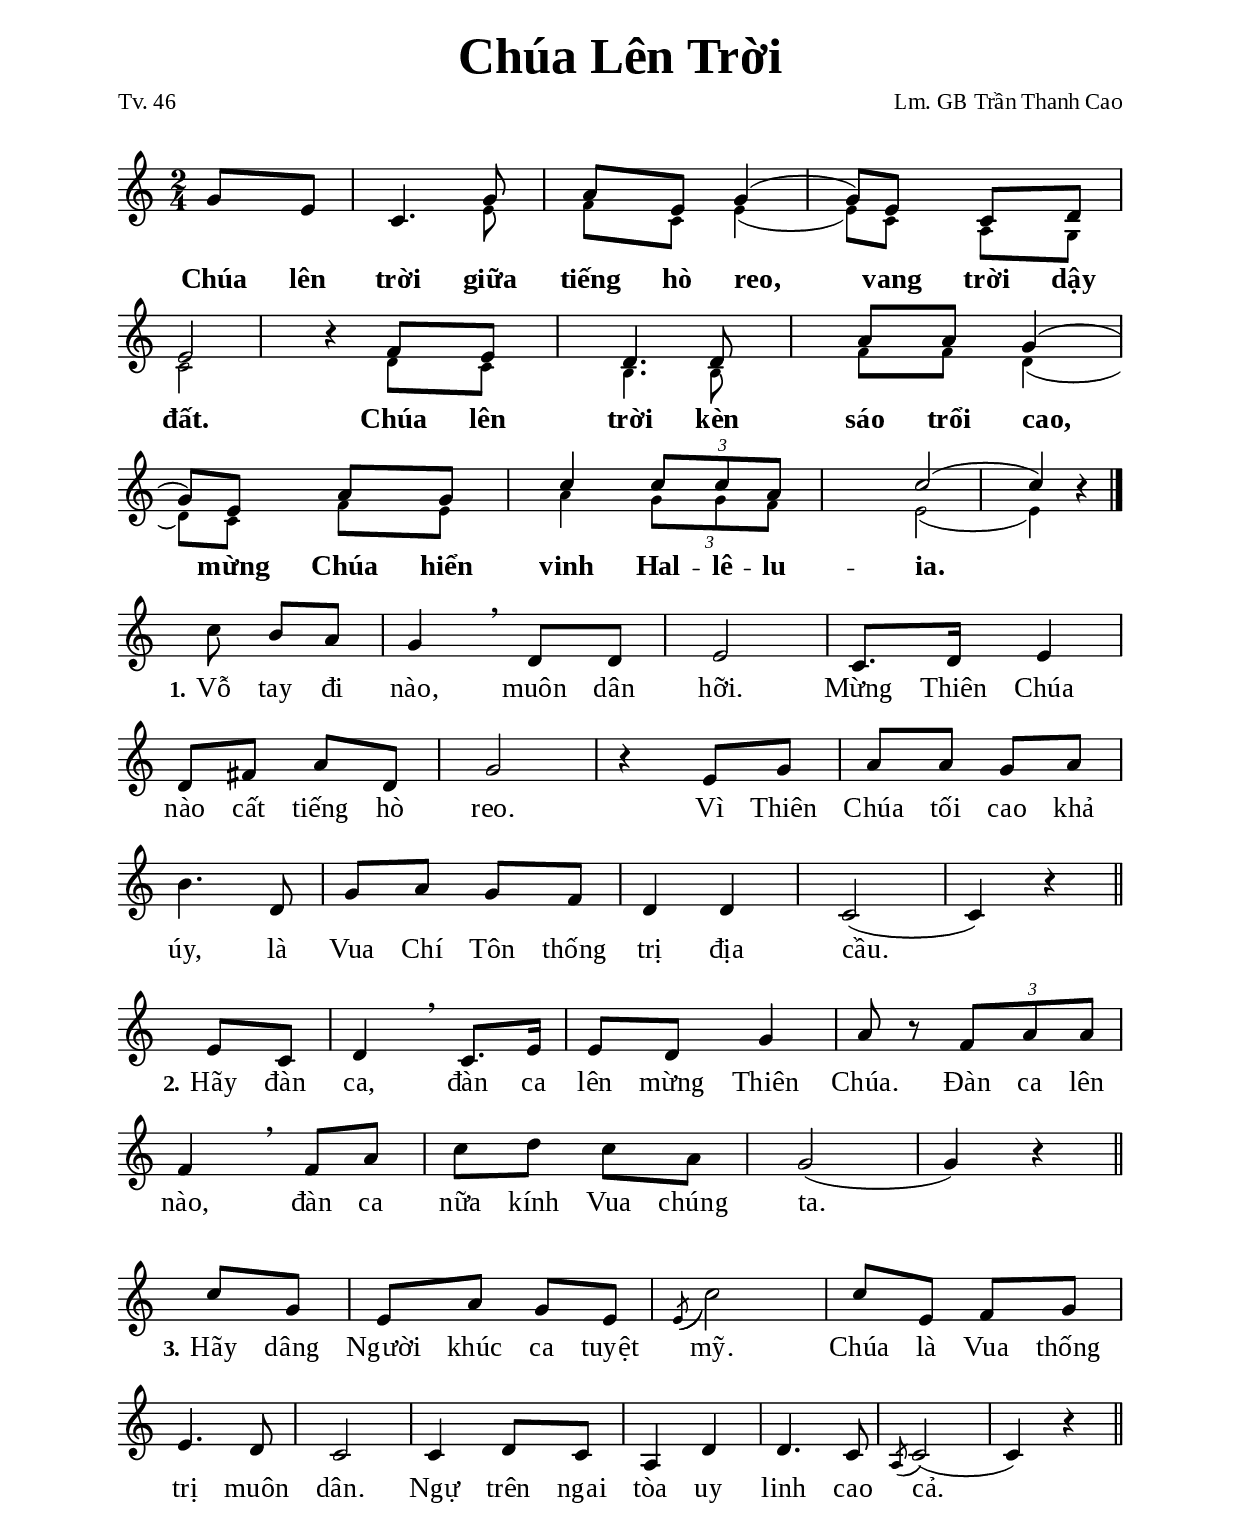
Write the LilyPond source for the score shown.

% Cài đặt chung
\version "2.22.1"
\include "english.ly"

\header {
  title = \markup { \fontsize #3 "Chúa Lên Trời" }
  poet = "Tv. 46"
  composer = "Lm. GB Trần Thanh Cao"
  arranger = " "
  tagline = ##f
}

\paper {
  #(set-paper-size "a4")
  top-margin = 10\mm
  bottom-margin = 10\mm
  left-margin = 20\mm
  right-margin = 20\mm
  indent = #0
  #(define fonts
    (make-pango-font-tree
      "Liberation Serif"
      "Liberation Serif"
      "Liberation Serif"
      (/ 20 20)))
  page-count = #1
}

% Nhạc điệp khúc
nhacDiepKhucSop = \relative c'' {
  \partial 4 g8 e |
  c4. g'8 |
  a e g4 ( |
  g8) e c d |
  e2 |
  r4 f8 e |
  d4. d8 |
  a' a g4 ( |
  g8) e a g |
  c4 \tuplet 3/2 { c8 c a } |
  c2 ( |
  c4) r \bar "|."
}

nhacDiepKhucBas = \relative c' {
  \override NoteHead.font-size = #-2
  \skip 4
  \skip 4. e8 |
  f c e4 ( |
  e8) c a g |
  c2 |
  r4 d8 c |
  b4. b8 |
  f' f d4 ( |
  d8) c f e |
  a4 \tuplet 3/2 { g8 g f } |
  e2 ( |
  e4) r
}

% Nhạc phiên khúc
nhacPhienKhucMot = \relative c'' {
  \partial 4. c8 b a |
  g4 \breathe d8 d |
  e2 |
  c8. d16 e4 
  d8 fs a d, |
  g2 |
  r4 e8 g |
  a a g a |
  b4. d,8 |
  g a g f |
  d4 d |
  c2 ( |
  c4) r \bar "||"
}

nhacPhienKhucHai = \relative c' {
  \partial 4 e8 c |
  d4 \breathe c8. e16 |
  e8 d g4 |
  a8 r \tuplet 3/2 { f8 a a } |
  f4 \breathe f8 a |
  c d c a |
  g2 ( |
  g4) r \bar "||"
}

nhacPhienKhucBa = \relative c'' {
  \partial 4 c8 g |
  e a g e |
  \acciaccatura e8 (c'2) |
  c8 e, f g |
  e4. d8 |
  c2 |
  c4 d8 c |
  a4 d |
  d4. c8 |
  \acciaccatura a8 c2 ( |
  c4) r \bar "||"
}

% Lời điệp khúc
loiDiepKhuc = \lyricmode {
  Chúa lên trời giữa tiếng hò reo, vang trời dậy đất.
  Chúa lên trời kèn sáo trổi cao, mừng Chúa hiển vinh
  Hal -- lê -- lu -- ia.
}

% Lời phiên khúc
loiPhienKhucMot = \lyricmode {
  \set stanza = #"1."
  Vỗ tay đi nào, muôn dân hỡi.
  Mừng Thiên Chúa nào cất tiếng hò reo.
  Vì Thiên Chúa tối cao khả úy,
  là Vua Chí Tôn thống trị địa cầu.
}

loiPhienKhucHai = \lyricmode {
  \set stanza = #"2."
  Hãy đàn ca, đàn ca lên mừng Thiên Chúa.
  Đàn ca lên nào, đàn ca nữa kính Vua chúng ta.
}

loiPhienKhucBa = \lyricmode {
  \set stanza = #"3."
  Hãy dâng Người khúc ca tuyệt mỹ.
  Chúa là Vua thống trị muôn dân.
  Ngự trên ngai tòa uy linh cao cả.
}


% Dàn trang
\score {
  \new ChoirStaff <<
    \new Staff = diepKhuc \with {
        \consists "Merge_rests_engraver"
        %\magnifyStaff #(magstep +1)
      }
      <<
      \new Voice = beSop {
        \voiceOne \key c \major \time 2/4 \nhacDiepKhucSop
      }
      \new Voice = beBas {
        \voiceTwo \key c \major \time 2/4 \nhacDiepKhucBas
      }
    >>
    \new Lyrics \lyricsto beSop \loiDiepKhuc
  >>
  \layout {
    \override Lyrics.LyricText.font-series = #'bold
    \override Lyrics.LyricText.font-size = #+2
    \override Lyrics.LyricSpace.minimum-distance = #4.0
    \override Score.BarNumber.break-visibility = ##(#f #f #f)
    \override Score.SpacingSpanner.uniform-stretching = ##t
    \override Score.SpacingSpanner packed-spacing = ##t
  }
}

\score {
  \new ChoirStaff <<
    \new Staff = phienKhuc \with {
        %\magnifyStaff #(magstep +1)
      }
      <<
      \new Voice = beSop {
        \key c \major \time 2/4 \nhacPhienKhucMot
      }
    >>
    \new Lyrics \lyricsto beSop \loiPhienKhucMot
  >>
  \layout {
    \override Staff.TimeSignature.transparent = ##t
    \override Lyrics.LyricText.font-size = #+2
    \override Lyrics.LyricSpace.minimum-distance = #2.5
    \override Score.BarNumber.break-visibility = ##(#f #f #f)
    \override Score.SpacingSpanner.uniform-stretching = ##t
  }
}

\score {
  \new ChoirStaff <<
    \new Staff = phienKhuc \with {
        %\magnifyStaff #(magstep +1)
      }
      <<
      \new Voice = beSop {
        \key c \major \time 2/4 \nhacPhienKhucHai
      }
    >>
    \new Lyrics \lyricsto beSop \loiPhienKhucHai
  >>
  \layout {
    \override Staff.TimeSignature.transparent = ##t
    \override Lyrics.LyricText.font-size = #+2
    \override Lyrics.LyricSpace.minimum-distance = #2.5
    \override Score.BarNumber.break-visibility = ##(#f #f #f)
    \override Score.SpacingSpanner.uniform-stretching = ##t
  }
}

\score {
  \new ChoirStaff <<
    \new Staff = phienKhuc \with {
        %\magnifyStaff #(magstep +1)
      }
      <<
      \new Voice = beSop {
        \key c \major \time 2/4 \nhacPhienKhucBa
      }
    >>
    \new Lyrics \lyricsto beSop \loiPhienKhucBa
  >>
  \layout {
    \override Staff.TimeSignature.transparent = ##t
    \override Lyrics.LyricText.font-size = #+2
    \override Lyrics.LyricSpace.minimum-distance = #2.5
    \override Score.BarNumber.break-visibility = ##(#f #f #f)
    \override Score.SpacingSpanner.uniform-stretching = ##t
  }
}
